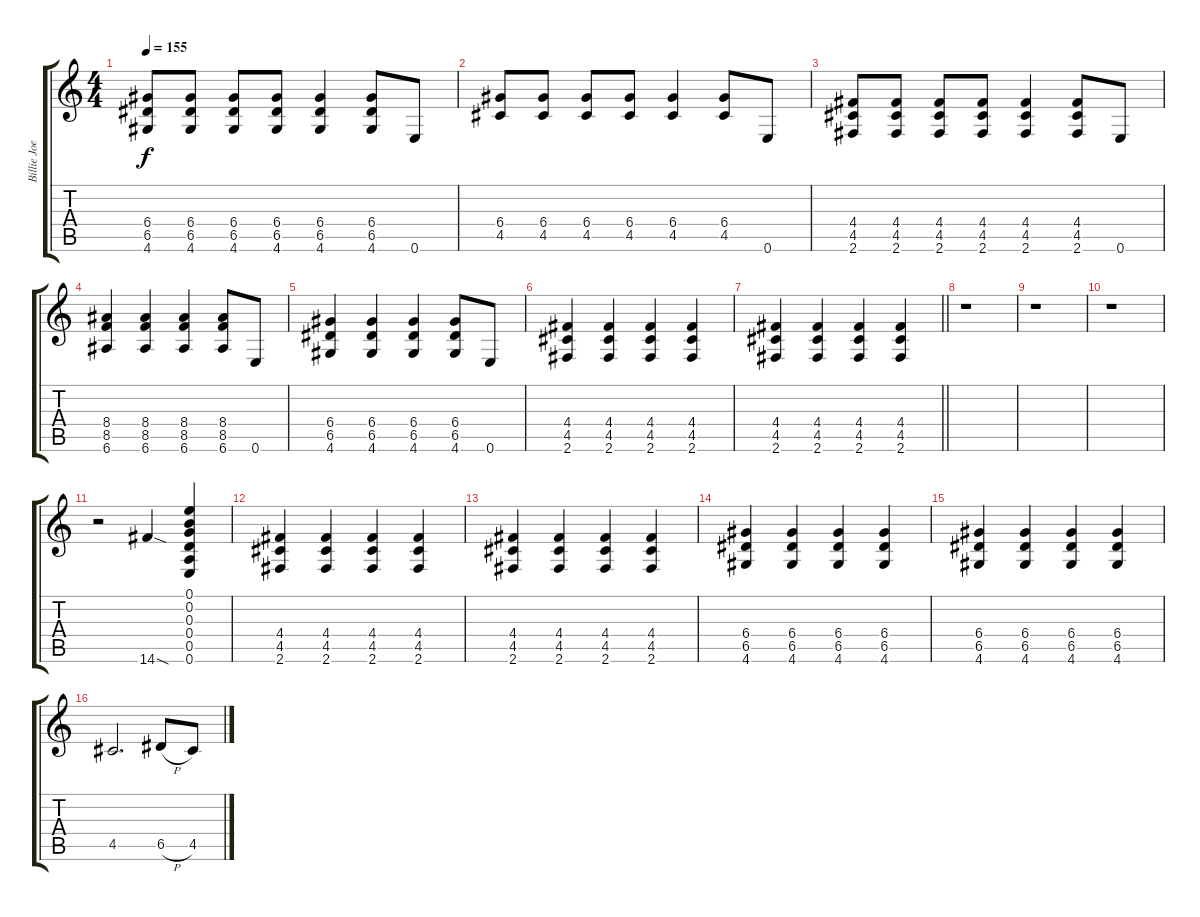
\track ("Billie Joe" "Billie Joe") {instrument distortionguitar}
\staff {score tabs}
\tuning (E4 B3 G3 D3 A2 E2) {hide}
\ts (4 4)
\tempo 155
\clef g2
\ks c
(6.4 6.5 4.6).8{dy f} (6.4 6.5 4.6).8 (6.4 6.5 4.6).8 (6.4 6.5 4.6).8 (6.4 6.5 4.6).4 (6.4 6.5 4.6).8 0.6.8 |
(6.4 4.5).8 (6.4 4.5).8 (6.4 4.5).8 (6.4 4.5).8 (6.4 4.5).4 (6.4 4.5).8 0.6.8 |
(4.4 4.5 2.6).8 (4.4 4.5 2.6).8 (4.4 4.5 2.6).8 (4.4 4.5 2.6).8 (4.4 4.5 2.6).4 (4.4 4.5 2.6).8 0.6.8 |
(8.4 8.5 6.6).4 (8.4 8.5 6.6).4 (8.4 8.5 6.6).4 (8.4 8.5 6.6).8 0.6.8 |
(6.4 6.5 4.6).4 (6.4 6.5 4.6).4 (6.4 6.5 4.6).4 (6.4 6.5 4.6).8 0.6.8 |
(4.4 4.5 2.6).4 (4.4 4.5 2.6).4 (4.4 4.5 2.6).4 (4.4 4.5 2.6).4 |
\barLineRight lightlight
(4.4 4.5 2.6).4 (4.4 4.5 2.6).4 (4.4 4.5 2.6).4 (4.4 4.5 2.6).4 |
r.1 |
r.1 |
r.1 |
r.2 14.6{sod}.4 (0.1 0.2 0.3 0.4 0.5 0.6).4 |
(4.4 4.5 2.6).4 (4.4 4.5 2.6).4 (4.4 4.5 2.6).4 (4.4 4.5 2.6).4 |
(4.4 4.5 2.6).4 (4.4 4.5 2.6).4 (4.4 4.5 2.6).4 (4.4 4.5 2.6).4 |
(6.4 6.5 4.6).4 (6.4 6.5 4.6).4 (6.4 6.5 4.6).4 (6.4 6.5 4.6).4 |
(6.4 6.5 4.6).4 (6.4 6.5 4.6).4 (6.4 6.5 4.6).4 (6.4 6.5 4.6).4 |
4.5.2{d} 6.5{h}.8 4.5.8
